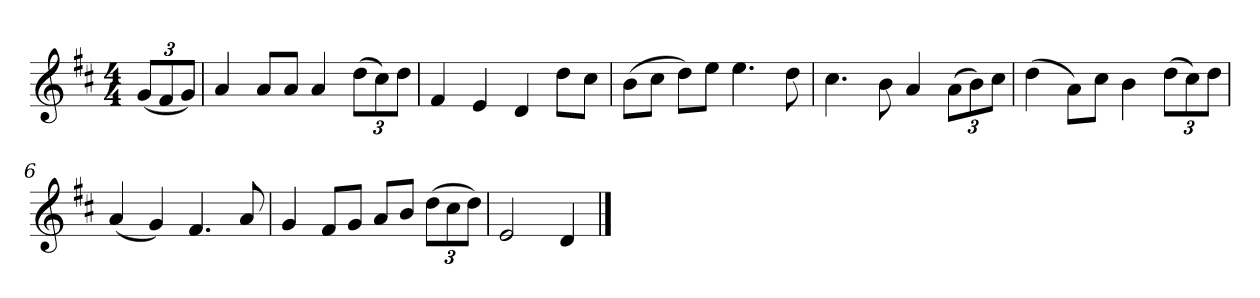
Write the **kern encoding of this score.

**kern
*part1
*staff1
*k[f#c#]
*M4/4
*MM120
=
(12gL
12f#
12gJ)
=1
4a
8aL
8aJ
4a
(12ddL
12cc#)
12ddJ
=2
4f#
4e
4d
8ddL
8cc#J
=3
(8bL
8cc#J
8ddL)
8eeJ
4.ee
8dd
=4
4.cc#
8b
4a
(12aL
12b)
12cc#J
=5
(4dd
8aL)
8cc#J
4b
(12ddL
12cc#)
12ddJ
=6
(4a
4g)
4.f#
8a
=7
4g
8f#L
8gJ
8aL
8bJ
(12ddL
12cc#
12ddJ)
=8
2e
4d
==
*-
